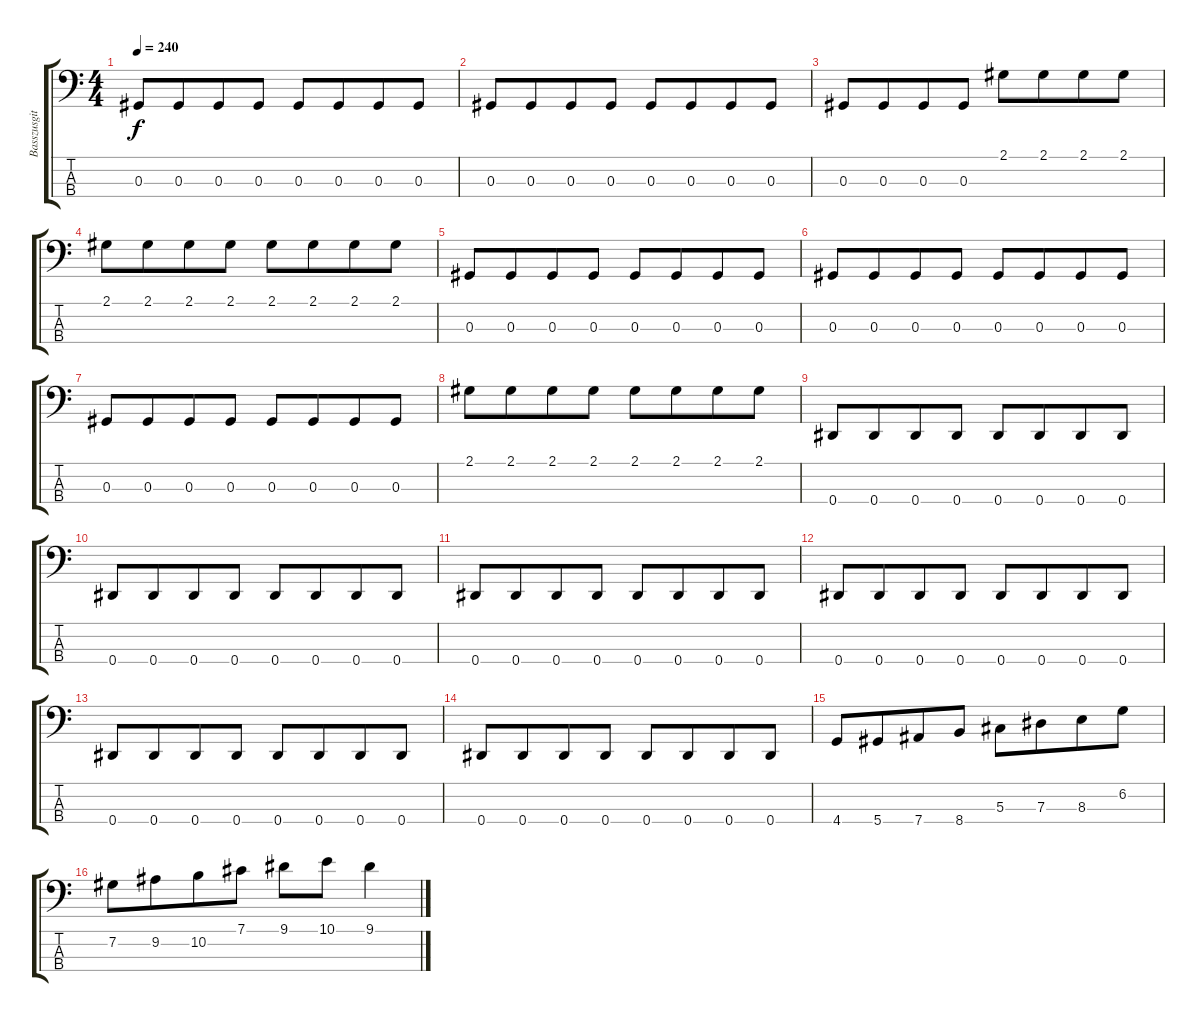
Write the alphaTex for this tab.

\track ("Basszusgitár (Yngwie Malmsteen)" "Basszusgit") {instrument electricbassfinger}
\staff {score tabs}
\tuning (Gb2 Db2 Ab1 Eb1) {hide}
\ts (4 4)
\tempo 240
\clef f4
\ks c
0.3.8{dy f} 0.3.8{beam merge} 0.3.8 0.3.8 0.3.8 0.3.8{beam merge} 0.3.8 0.3.8 |
0.3.8 0.3.8{beam merge} 0.3.8 0.3.8 0.3.8 0.3.8{beam merge} 0.3.8 0.3.8 |
0.3.8 0.3.8{beam merge} 0.3.8 0.3.8 2.1.8 2.1.8{beam merge} 2.1.8 2.1.8 |
2.1.8 2.1.8{beam merge} 2.1.8 2.1.8 2.1.8 2.1.8{beam merge} 2.1.8 2.1.8 |
0.3.8 0.3.8{beam merge} 0.3.8 0.3.8 0.3.8 0.3.8{beam merge} 0.3.8 0.3.8 |
0.3.8 0.3.8{beam merge} 0.3.8 0.3.8 0.3.8 0.3.8{beam merge} 0.3.8 0.3.8 |
0.3.8 0.3.8{beam merge} 0.3.8 0.3.8 0.3.8 0.3.8{beam merge} 0.3.8 0.3.8 |
2.1.8 2.1.8{beam merge} 2.1.8 2.1.8 2.1.8 2.1.8{beam merge} 2.1.8 2.1.8 |
0.4.8 0.4.8{beam merge} 0.4.8 0.4.8 0.4.8 0.4.8{beam merge} 0.4.8 0.4.8 |
0.4.8 0.4.8{beam merge} 0.4.8 0.4.8 0.4.8 0.4.8{beam merge} 0.4.8 0.4.8 |
0.4.8 0.4.8{beam merge} 0.4.8 0.4.8 0.4.8 0.4.8{beam merge} 0.4.8 0.4.8 |
0.4.8 0.4.8{beam merge} 0.4.8 0.4.8 0.4.8 0.4.8{beam merge} 0.4.8 0.4.8 |
0.4.8 0.4.8{beam merge} 0.4.8 0.4.8 0.4.8 0.4.8{beam merge} 0.4.8 0.4.8 |
0.4.8 0.4.8{beam merge} 0.4.8 0.4.8 0.4.8 0.4.8{beam merge} 0.4.8 0.4.8 |
4.4.8 5.4.8{beam merge} 7.4.8 8.4.8 5.3.8 7.3.8{beam merge} 8.3.8 6.2.8 |
7.2.8 9.2.8{beam merge} 10.2.8 7.1.8 9.1.8 10.1.8 9.1.4
